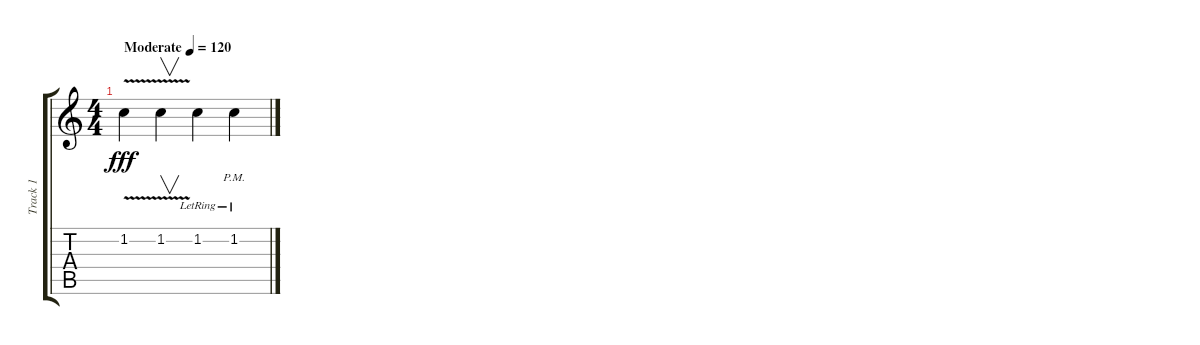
\track ("Track 1" "Track 1") {instrument acousticguitarsteel}
\staff {score tabs}
\tuning (E4 B3 G3 D3 A2 E2) {hide}
\ts (4 4)
\tempo (120 "Moderate")
\clef g2
\ks c
1.2{v}.4{dy fff instrument acousticguitarsteel} 1.2{v}.4{v} 1.2{lr}.4 1.2{pm lr}.4
